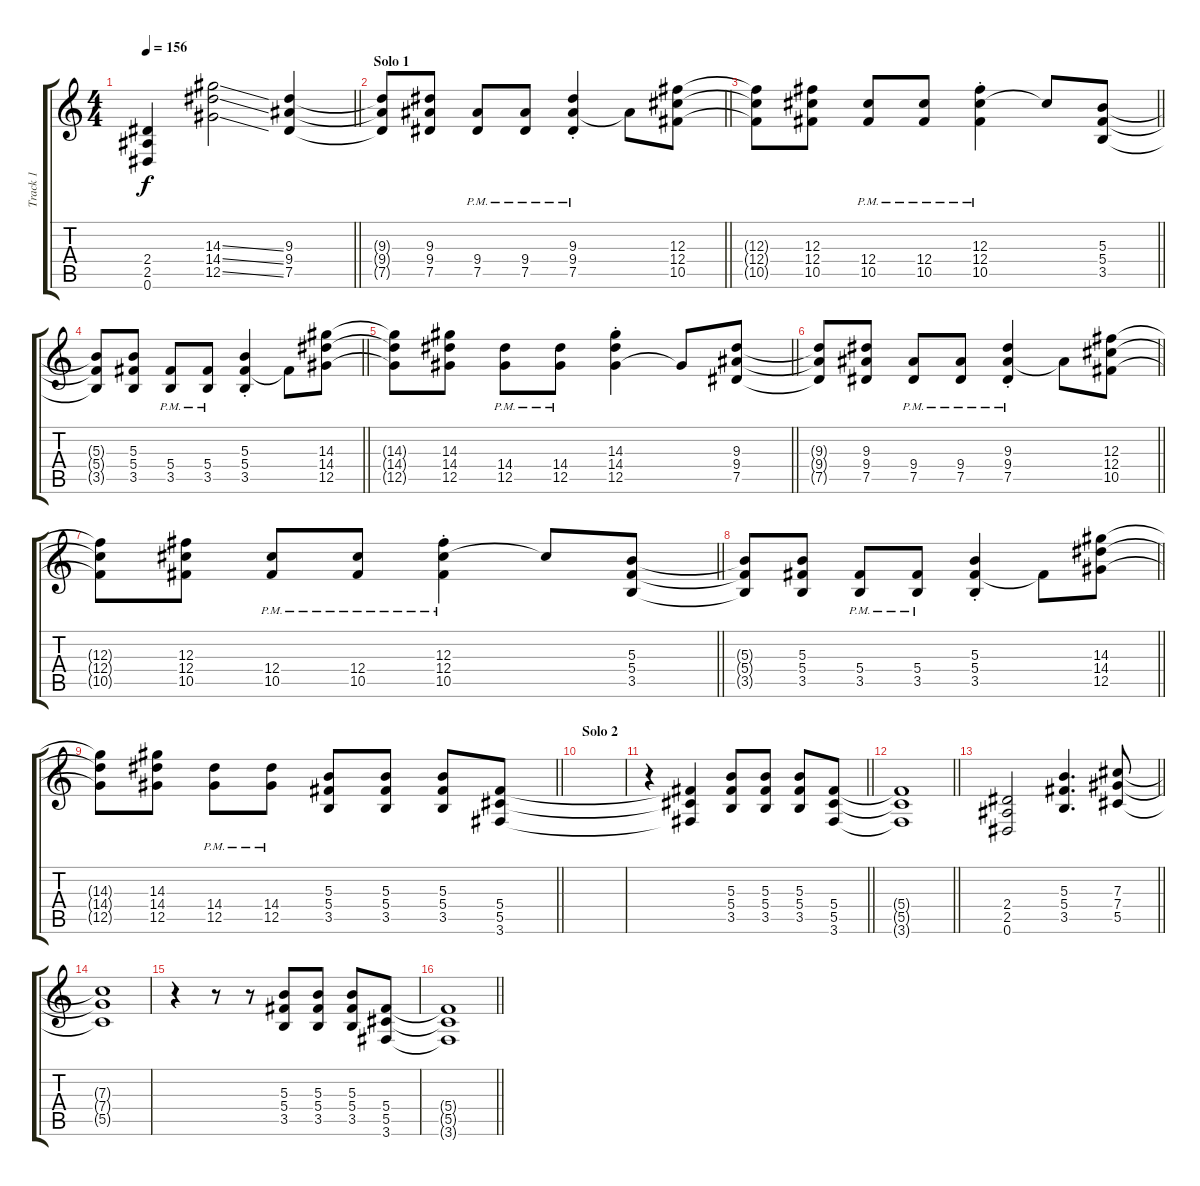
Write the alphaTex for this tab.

\track ("Track 1" "Track 1") {instrument distortionguitar}
\staff {score tabs}
\tuning (Eb4 Bb3 Gb3 Db3 Ab2 Eb2) {hide}
\ts (4 4)
\tempo 156
\clef g2
\barLineRight lightlight
\ks c
(2.4{t} 2.5{t} 0.6{t}).4{dy f} (14.3{ss} 14.4{ss} 12.5{ss}).2 (9.3 9.4 7.5).4 |
\section ("" "Solo 1")
\barLineRight lightlight
(9.3{t} 9.4{t} 7.5{t}).8 (9.3 9.4 7.5).8 (9.4{pm} 7.5{pm}).8 (9.4{pm} 7.5{pm}).8 (9.3{pm} 9.4 7.5{st}).4 9.4{t}.8 (12.3 12.4 10.5).8 |
\barLineRight lightlight
(12.3{t} 12.4{t} 10.5{t}).8 (12.3 12.4 10.5).8 (12.4{pm} 10.5{pm}).8 (12.4{pm} 10.5{pm}).8 (12.3{pm} 12.4 10.5{st}).4 12.4{t}.8 (5.3 5.4 3.5).8 |
\barLineRight lightlight
(5.3{t} 5.4{t} 3.5{t}).8 (5.3 5.4 3.5).8 (5.4{pm} 3.5{pm}).8 (5.4{pm} 3.5{pm}).8 (5.3 5.4 3.5{st}).4 5.4{t}.8 (14.3 14.4 12.5).8 |
\barLineRight lightlight
(14.3{t} 14.4{t} 12.5{t}).8 (14.3 14.4 12.5).8 (14.4{pm} 12.5{pm}).8 (14.4{pm} 12.5{pm}).8 (14.3 14.4 12.5{st}).4 12.5{t}.8 (9.3 9.4 7.5).8 |
\barLineRight lightlight
(9.3{t} 9.4{t} 7.5{t}).8 (9.3 9.4 7.5).8 (9.4{pm} 7.5{pm}).8 (9.4{pm} 7.5{pm}).8 (9.3{pm} 9.4 7.5{st}).4 9.4{t}.8 (12.3 12.4 10.5).8 |
\barLineRight lightlight
(12.3{t} 12.4{t} 10.5{t}).8 (12.3 12.4 10.5).8 (12.4{pm} 10.5{pm}).8 (12.4{pm} 10.5{pm}).8 (12.3{pm} 12.4 10.5{st}).4 12.4{t}.8 (5.3 5.4 3.5).8 |
\barLineRight lightlight
(5.3{t} 5.4{t} 3.5{t}).8 (5.3 5.4 3.5).8 (5.4{pm} 3.5{pm}).8 (5.4{pm} 3.5{pm}).8 (5.3 5.4 3.5{st}).4 5.4{t}.8 (14.3 14.4 12.5).8 |
\barLineRight lightlight
(14.3{t} 14.4{t} 12.5{t}).8 (14.3 14.4 12.5).8 (14.4{pm} 12.5{pm}).8 (14.4{pm} 12.5{pm}).8 (5.3 5.4 3.5).8 (5.3 5.4 3.5).8 (5.3 5.4 3.5).8 (5.4 5.5 3.6).8 |
\section ("" "Solo 2")
|
\barLineRight lightlight
r.4 (5.4{t} 5.5{t} 3.6{t}).4 (5.3 5.4 3.5).8 (5.3 5.4 3.5).8 (5.3 5.4 3.5).8 (5.4 5.5 3.6).8 |
\barLineRight lightlight
(5.4{t} 5.5{t} 3.6{t}).1 |
\barLineRight lightlight
(2.4 2.5 0.6).2 (5.3 5.4 3.5).4{d} (7.3 7.4 5.5).8 |
(7.3{t} 7.4{t} 5.5{t}).1 |
r.4 r.8 r.8 (5.3 5.4 3.5).8 (5.3 5.4 3.5).8 (5.3 5.4 3.5).8 (5.4 5.5 3.6).8 |
\barLineRight lightlight
(5.4{t} 5.5{t} 3.6{t}).1
